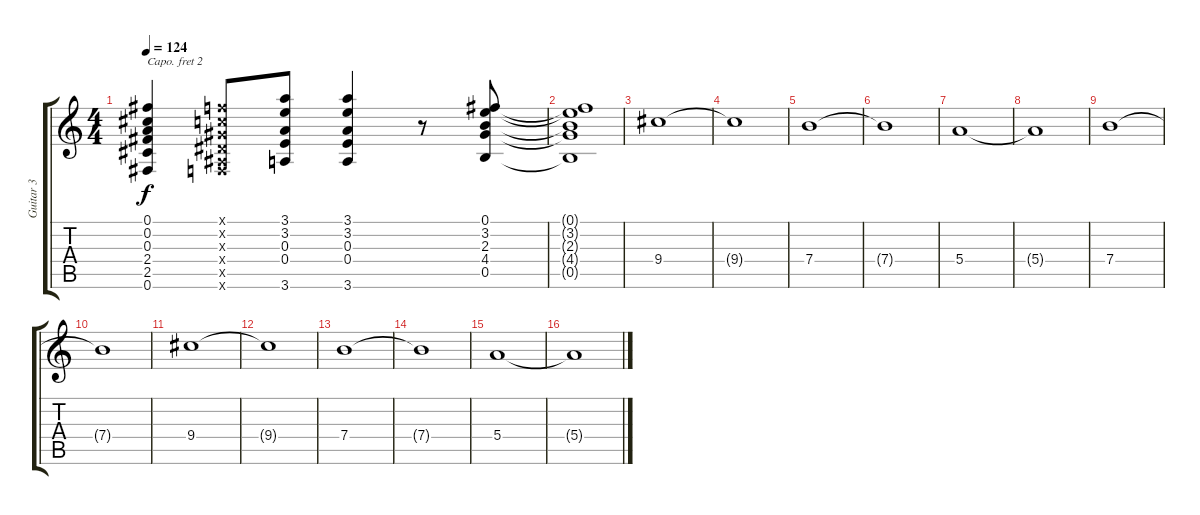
\track ("Guitar 3" "Guitar 3") {instrument electricguitarclean}
\staff {score tabs}
\capo 2
\tuning (E4 B3 G3 D3 A2 E2) {hide}
\ts (4 4)
\tempo 124
\clef g2
\ks c
(0.1 0.2 0.3 2.4 2.5 0.6).4{dy f} (-1.1{x} -1.2{x} -1.3{x} -1.4{x} -1.5{x} -1.6{x}).8 (3.1 3.2 0.3 0.4 3.6).8 (3.1 3.2 0.3 0.4 3.6).4 r.8 (0.1 3.2 2.3 4.4 0.5).8 |
(0.1{t} 3.2{t} 2.3{t} 4.4{t} 0.5{t}).1 |
9.4.1 |
9.4{t}.1 |
7.4.1 |
7.4{t}.1 |
5.4.1 |
5.4{t}.1 |
7.4.1 |
7.4{t}.1 |
9.4.1 |
9.4{t}.1 |
7.4.1 |
7.4{t}.1 |
5.4.1 |
5.4{t}.1
